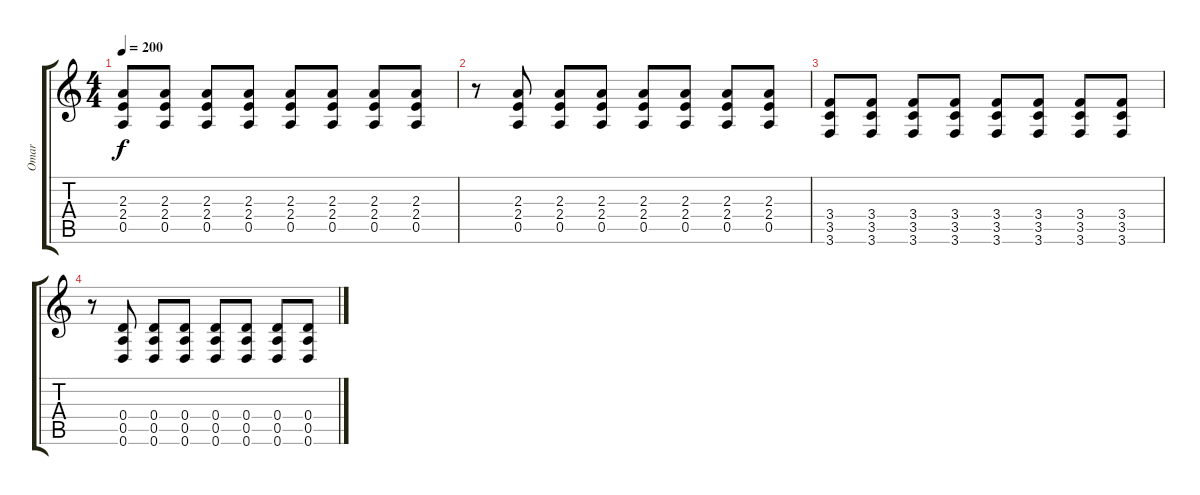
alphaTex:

\track ("Omar" "Omar") {instrument distortionguitar}
\staff {score tabs}
\tuning (E4 B3 G3 D3 A2 D2) {hide}
\ts (4 4)
\tempo 200
\clef g2
\ks c
(2.3 2.4 0.5).8{dy f instrument distortionguitar} (2.3 2.4 0.5).8 (2.3 2.4 0.5).8 (2.3 2.4 0.5).8 (2.3 2.4 0.5).8 (2.3 2.4 0.5).8 (2.3 2.4 0.5).8 (2.3 2.4 0.5).8 |
r.8 (2.3 2.4 0.5).8 (2.3 2.4 0.5).8 (2.3 2.4 0.5).8 (2.3 2.4 0.5).8 (2.3 2.4 0.5).8 (2.3 2.4 0.5).8 (2.3 2.4 0.5).8 |
(3.4 3.5 3.6).8 (3.4 3.5 3.6).8 (3.4 3.5 3.6).8 (3.4 3.5 3.6).8 (3.4 3.5 3.6).8 (3.4 3.5 3.6).8 (3.4 3.5 3.6).8 (3.4 3.5 3.6).8 |
r.8 (0.4 0.5 0.6).8 (0.4 0.5 0.6).8 (0.4 0.5 0.6).8 (0.4 0.5 0.6).8 (0.4 0.5 0.6).8 (0.4 0.5 0.6).8 (0.4 0.5 0.6).8
